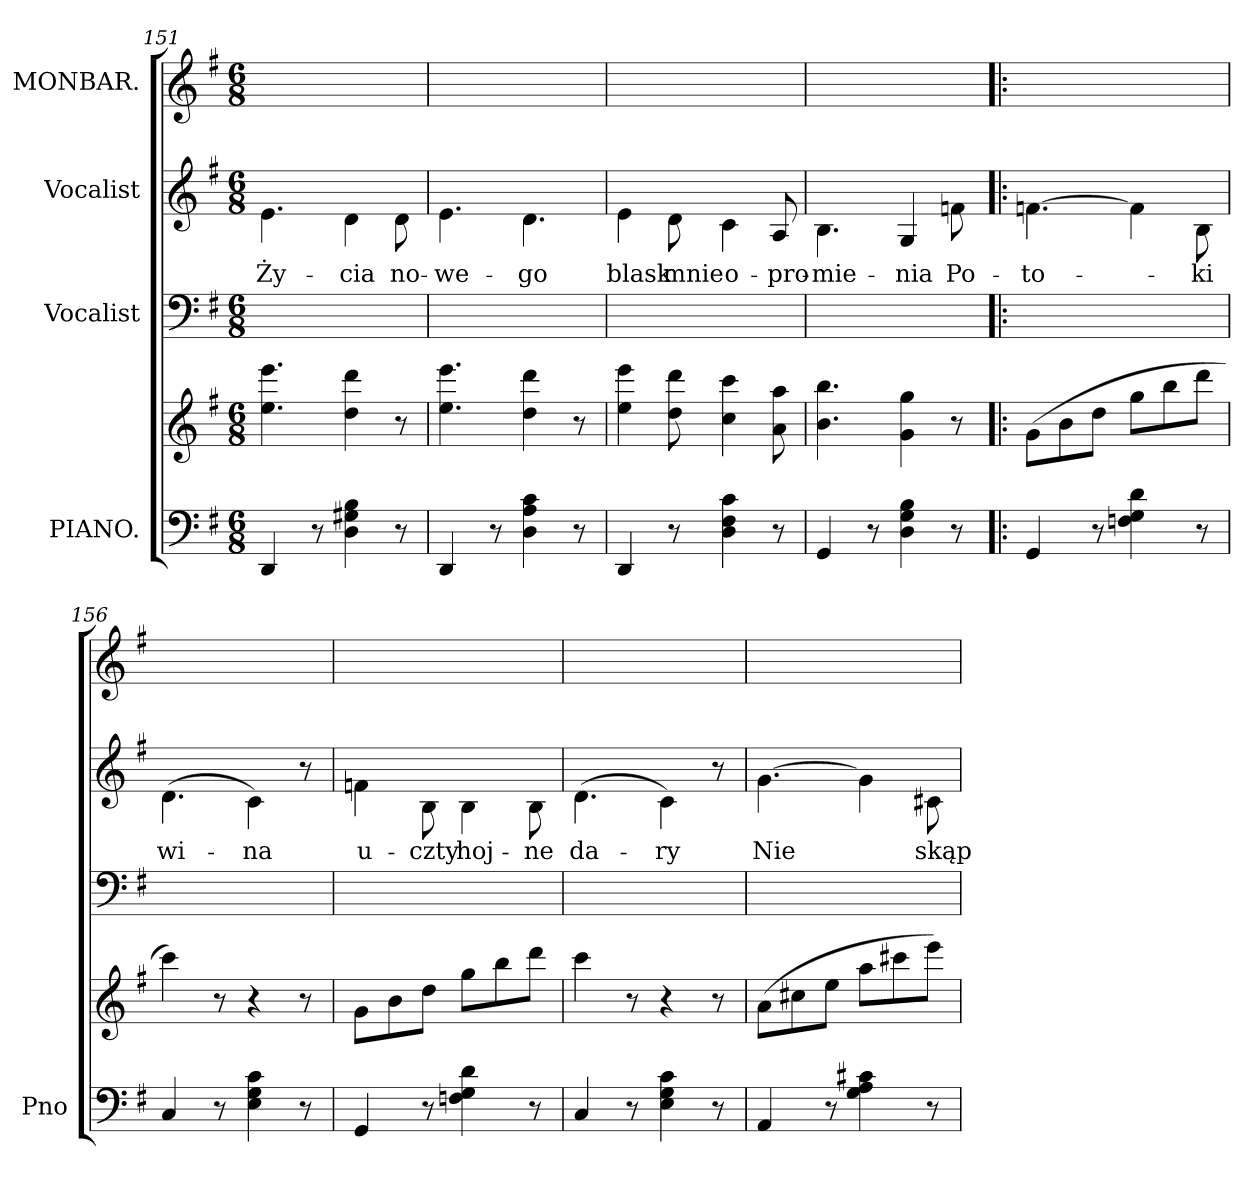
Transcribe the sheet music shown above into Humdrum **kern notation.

**kern	**kern	**kern	**kern	**text	**kern
*part4	*part4	*part3	*part2	*part2	*part1
*staff5	*staff4	*staff3	*staff2	*staff2	*staff1
*I"PIANO.	*	*I"Vocalist	*I"Vocalist	*	*I"MONBAR.
*I'Pno	*	*	*	*	*
*clefF4	*clefG2	*clefF4	*clefG2	*	*clefG2
*	*	*	*	*	*ITrd8c12
*k[f#]	*k[f#]	*k[f#]	*k[f#]	*	*k[f#]
*M6/8	*M6/8	*M6/8	*M6/8	*	*M6/8
=151	=151	=151	=151	=151	=151
4DD/	4.ee\ 4.eee\	2.ryy	4.e\	Ży-	2.ryy
8r	.	.	.	.	.
4D\ 4G#X\ 4B\	4dd\ 4ddd\	.	4d\	-cia	.
8r	8r	.	8d\	no-	.
=152	=152	=152	=152	=152	=152
4DD/	4.ee\ 4.eee\	2.ryy	4.e\	-we-	2.ryy
8r	.	.	.	.	.
4D\ 4A\ 4c\	4dd\ 4ddd\	.	4.d\	-go	.
8r	8r	.	.	.	.
=153	=153	=153	=153	=153	=153
4DD/	4ee\ 4eee\	2.ryy	4e\	blask	2.ryy
8r	8dd\ 8ddd\	.	8d\	mnie	.
4D\ 4F#\ 4c\	4cc\ 4ccc\	.	4c\	o-	.
8r	8a\ 8aa\	.	8A/	-pro-	.
=154	=154	=154	=154	=154	=154
4GG/	4.b\ 4.bb\	2.ryy	4.B\	-mie-	2.ryy
8r	.	.	.	.	.
4D\ 4G\ 4B\	4g\ 4gg\	.	4G/	-nia	.
8r	8r	.	8fn\	Po-	.
=155!|:	=155!|:	=155!|:	=155!|:	=155!|:	=155!|:
4GG/	(8g\L	2.ryy	[4.fn\	-to-	2.ryy
.	8b\	.	.	.	.
8r	8dd\J	.	.	.	.
4Fn\ 4G\ 4d\	8gg\L	.	4f\]	.	.
.	8bb\	.	.	.	.
8r	8ddd\J	.	8B\	-ki	.
=156	=156	=156	=156	=156	=156
4C/	4ccc\)	2.ryy	(4.d\	wi-	2.ryy
8r	8r	.	.	.	.
4E\ 4G\ 4c\	4r	.	4c\)	-na	.
8r	8r	.	8r	.	.
=157	=157	=157	=157	=157	=157
4GG/	8g\L	2.ryy	4fn\	u-	2.ryy
.	8b\	.	.	.	.
8r	8dd\J	.	8B\	-czty	.
4Fn\ 4G\ 4d\	8gg\L	.	4B\	hoj-	.
.	8bb\	.	.	.	.
8r	8ddd\J	.	8B\	-ne	.
=158	=158	=158	=158	=158	=158
4C/	4ccc\	2.ryy	(4.d\	da-	2.ryy
8r	8r	.	.	.	.
4E\ 4G\ 4c\	4r	.	4c\)	-ry	.
8r	8r	.	8r	.	.
=159	=159	=159	=159	=159	=159
4AA/	(8a\L	2.ryy	[4.g\	Nie	2.ryy
.	8cc#X\	.	.	.	.
8r	8ee\J	.	.	.	.
4G\ 4A\ 4c#X\	8aa\L	.	4g\]	.	.
.	8ccc#X\	.	.	.	.
8r	8eee\J)	.	8c#X\	skąp	.
=	=	=	=	=	=
*-	*-	*-	*-	*-	*-
